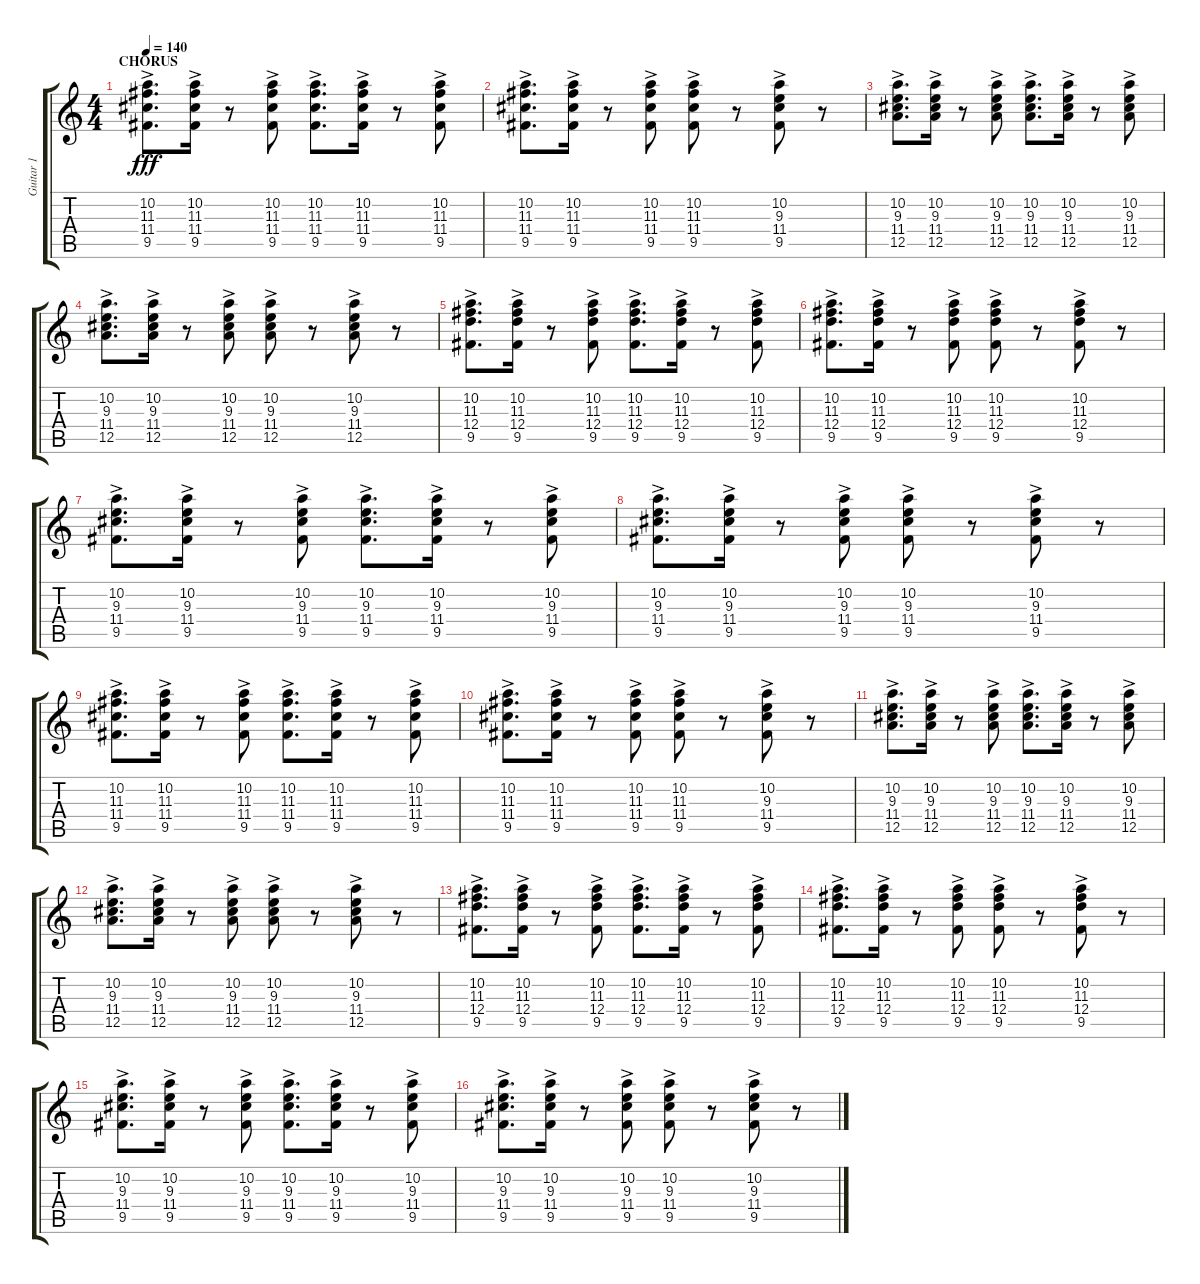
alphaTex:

\track ("Guitar 1" "Guitar 1") {instrument overdrivenguitar}
\staff {score tabs}
\tuning (E4 B3 G3 D3 A2 E2) {hide}
\ts (4 4)
\section ("" "CHORUS")
\tempo 140
\clef g2
\ks c
(10.2{ac} 11.3{ac} 11.4{ac} 9.5{ac}).8{d dy fff instrument overdrivenguitar} (10.2{ac} 11.3{ac} 11.4{ac} 9.5{ac}).16 r.8 (10.2{ac} 11.3{ac} 11.4{ac} 9.5{ac}).8 (10.2{ac} 11.3{ac} 11.4{ac} 9.5{ac}).8{d} (10.2{ac} 11.3{ac} 11.4{ac} 9.5{ac}).16 r.8 (10.2{ac} 11.3{ac} 11.4{ac} 9.5{ac}).8 |
(10.2{ac} 11.3{ac} 11.4{ac} 9.5{ac}).8{d} (10.2{ac} 11.3{ac} 11.4{ac} 9.5{ac}).16 r.8 (10.2{ac} 11.3{ac} 11.4{ac} 9.5{ac}).8 (10.2{ac} 11.3{ac} 11.4{ac} 9.5{ac}).8 r.8 (10.2{ac} 9.3{ac} 11.4{ac} 9.5{ac}).8 r.8 |
(10.2{ac} 9.3{ac} 11.4{ac} 12.5{ac}).8{d} (10.2{ac} 9.3{ac} 11.4{ac} 12.5{ac}).16 r.8 (10.2{ac} 9.3{ac} 11.4{ac} 12.5{ac}).8 (10.2{ac} 9.3{ac} 11.4{ac} 12.5{ac}).8{d} (10.2{ac} 9.3{ac} 11.4{ac} 12.5{ac}).16 r.8 (10.2{ac} 9.3{ac} 11.4{ac} 12.5{ac}).8 |
(10.2{ac} 9.3{ac} 11.4{ac} 12.5{ac}).8{d} (10.2{ac} 9.3{ac} 11.4{ac} 12.5{ac}).16 r.8 (10.2{ac} 9.3{ac} 11.4{ac} 12.5{ac}).8 (10.2{ac} 9.3{ac} 11.4{ac} 12.5{ac}).8 r.8 (10.2{ac} 9.3{ac} 11.4{ac} 12.5{ac}).8 r.8 |
(10.2{ac} 11.3{ac} 12.4{ac} 9.5{ac}).8{d} (10.2{ac} 11.3{ac} 12.4{ac} 9.5{ac}).16 r.8 (10.2{ac} 11.3{ac} 12.4{ac} 9.5{ac}).8 (10.2{ac} 11.3{ac} 12.4{ac} 9.5{ac}).8{d} (10.2{ac} 11.3{ac} 12.4{ac} 9.5{ac}).16 r.8 (10.2{ac} 11.3{ac} 12.4{ac} 9.5{ac}).8 |
(10.2{ac} 11.3{ac} 12.4{ac} 9.5{ac}).8{d} (10.2{ac} 11.3{ac} 12.4{ac} 9.5{ac}).16 r.8 (10.2{ac} 11.3{ac} 12.4{ac} 9.5{ac}).8 (10.2{ac} 11.3{ac} 12.4{ac} 9.5{ac}).8 r.8 (10.2{ac} 11.3{ac} 12.4{ac} 9.5{ac}).8 r.8 |
(10.2{ac} 9.3{ac} 11.4{ac} 9.5{ac}).8{d} (10.2{ac} 9.3{ac} 11.4{ac} 9.5{ac}).16 r.8 (10.2{ac} 9.3{ac} 11.4{ac} 9.5{ac}).8 (10.2{ac} 9.3{ac} 11.4{ac} 9.5{ac}).8{d} (10.2{ac} 9.3{ac} 11.4{ac} 9.5{ac}).16 r.8 (10.2{ac} 9.3{ac} 11.4{ac} 9.5{ac}).8 |
(10.2{ac} 9.3{ac} 11.4{ac} 9.5{ac}).8{d} (10.2{ac} 9.3{ac} 11.4{ac} 9.5{ac}).16 r.8 (10.2{ac} 9.3{ac} 11.4{ac} 9.5{ac}).8 (10.2{ac} 9.3{ac} 11.4{ac} 9.5{ac}).8 r.8 (10.2{ac} 9.3{ac} 11.4{ac} 9.5{ac}).8 r.8 |
(10.2{ac} 11.3{ac} 11.4{ac} 9.5{ac}).8{d instrument overdrivenguitar} (10.2{ac} 11.3{ac} 11.4{ac} 9.5{ac}).16 r.8 (10.2{ac} 11.3{ac} 11.4{ac} 9.5{ac}).8 (10.2{ac} 11.3{ac} 11.4{ac} 9.5{ac}).8{d} (10.2{ac} 11.3{ac} 11.4{ac} 9.5{ac}).16 r.8 (10.2{ac} 11.3{ac} 11.4{ac} 9.5{ac}).8 |
(10.2{ac} 11.3{ac} 11.4{ac} 9.5{ac}).8{d} (10.2{ac} 11.3{ac} 11.4{ac} 9.5{ac}).16 r.8 (10.2{ac} 11.3{ac} 11.4{ac} 9.5{ac}).8 (10.2{ac} 11.3{ac} 11.4{ac} 9.5{ac}).8 r.8 (10.2{ac} 9.3{ac} 11.4{ac} 9.5{ac}).8 r.8 |
(10.2{ac} 9.3{ac} 11.4{ac} 12.5{ac}).8{d} (10.2{ac} 9.3{ac} 11.4{ac} 12.5{ac}).16 r.8 (10.2{ac} 9.3{ac} 11.4{ac} 12.5{ac}).8 (10.2{ac} 9.3{ac} 11.4{ac} 12.5{ac}).8{d} (10.2{ac} 9.3{ac} 11.4{ac} 12.5{ac}).16 r.8 (10.2{ac} 9.3{ac} 11.4{ac} 12.5{ac}).8 |
(10.2{ac} 9.3{ac} 11.4{ac} 12.5{ac}).8{d} (10.2{ac} 9.3{ac} 11.4{ac} 12.5{ac}).16 r.8 (10.2{ac} 9.3{ac} 11.4{ac} 12.5{ac}).8 (10.2{ac} 9.3{ac} 11.4{ac} 12.5{ac}).8 r.8 (10.2{ac} 9.3{ac} 11.4{ac} 12.5{ac}).8 r.8 |
(10.2{ac} 11.3{ac} 12.4{ac} 9.5{ac}).8{d} (10.2{ac} 11.3{ac} 12.4{ac} 9.5{ac}).16 r.8 (10.2{ac} 11.3{ac} 12.4{ac} 9.5{ac}).8 (10.2{ac} 11.3{ac} 12.4{ac} 9.5{ac}).8{d} (10.2{ac} 11.3{ac} 12.4{ac} 9.5{ac}).16 r.8 (10.2{ac} 11.3{ac} 12.4{ac} 9.5{ac}).8 |
(10.2{ac} 11.3{ac} 12.4{ac} 9.5{ac}).8{d} (10.2{ac} 11.3{ac} 12.4{ac} 9.5{ac}).16 r.8 (10.2{ac} 11.3{ac} 12.4{ac} 9.5{ac}).8 (10.2{ac} 11.3{ac} 12.4{ac} 9.5{ac}).8 r.8 (10.2{ac} 11.3{ac} 12.4{ac} 9.5{ac}).8 r.8 |
(10.2{ac} 9.3{ac} 11.4{ac} 9.5{ac}).8{d} (10.2{ac} 9.3{ac} 11.4{ac} 9.5{ac}).16 r.8 (10.2{ac} 9.3{ac} 11.4{ac} 9.5{ac}).8 (10.2{ac} 9.3{ac} 11.4{ac} 9.5{ac}).8{d} (10.2{ac} 9.3{ac} 11.4{ac} 9.5{ac}).16 r.8 (10.2{ac} 9.3{ac} 11.4{ac} 9.5{ac}).8 |
(10.2{ac} 9.3{ac} 11.4{ac} 9.5{ac}).8{d} (10.2{ac} 9.3{ac} 11.4{ac} 9.5{ac}).16 r.8 (10.2{ac} 9.3{ac} 11.4{ac} 9.5{ac}).8 (10.2{ac} 9.3{ac} 11.4{ac} 9.5{ac}).8 r.8 (10.2{ac} 9.3{ac} 11.4{ac} 9.5{ac}).8 r.8
